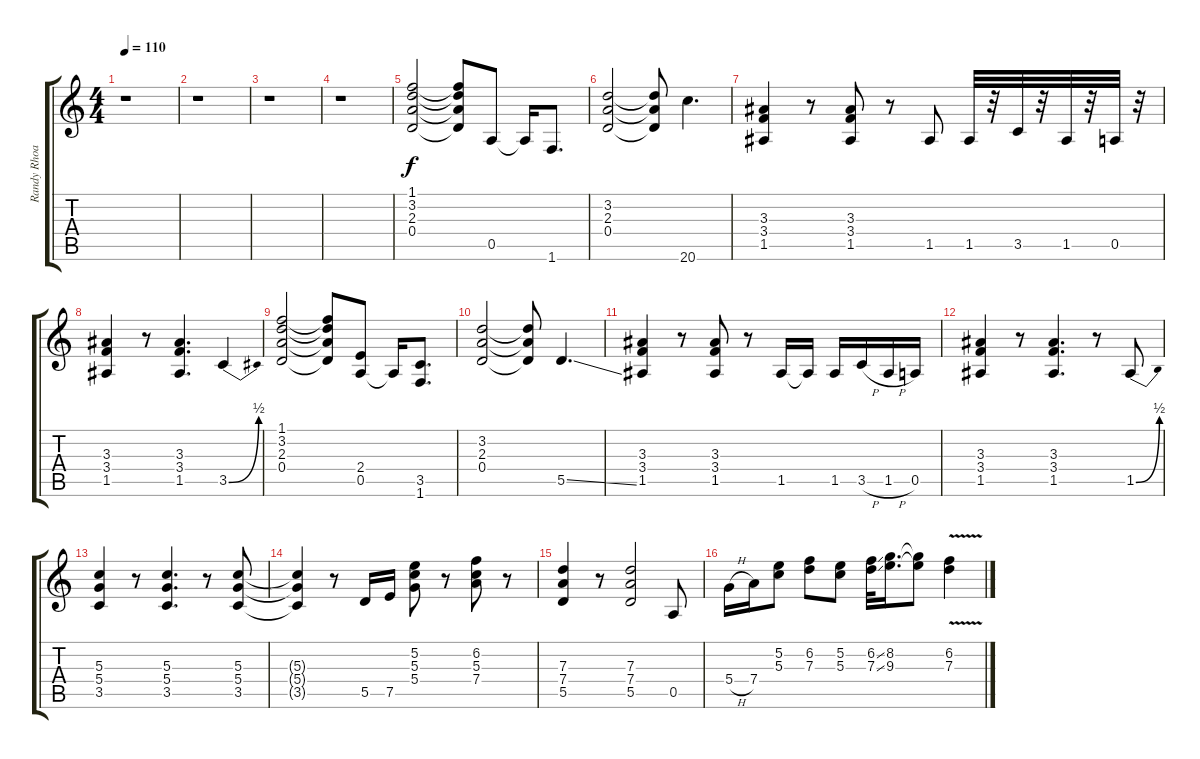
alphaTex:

\track ("Randy Rhoads (Base)" "Randy Rhoa") {instrument overdrivenguitar}
\staff {score tabs}
\tuning (E4 B3 G3 D3 A2 E2) {hide}
\ts (4 4)
\tempo 110
\clef g2
\ks c
r.1{dy f} |
r.1 |
r.1 |
r.1 |
(1.1 3.2 2.3 0.4).2 (1.1{t} 3.2{t} 2.3{t} 0.4{t}).8 0.5.8 0.5{t}.16 1.6.8{d} |
(3.2 2.3 0.4).2 (3.2{t} 2.3{t} 0.4{t}).8 20.6.4{d} |
(3.3 3.4 1.5).4 r.8 (3.3 3.4 1.5).8 r.8 1.5.8 1.5.32 r.32 3.5.32 r.32 1.5.32 r.32 0.5.32 r.32 |
(3.3 3.4 1.5).4 r.8 (3.3 3.4 1.5).4{d} 3.5{be (bend 0 0 60 2)}.4 |
(1.1 3.2 2.3 0.4).2 (1.1{t} 3.2{t} 2.3{t} 0.4{t}).8 (2.4 0.5).8 0.5{t}.16 (3.5 1.6).8{d} |
(3.2 2.3 0.4).2 (3.2{t} 2.3{t} 0.4{t}).8 5.5{ss}.4{d} |
(3.3 3.4 1.5).4 r.8 (3.3 3.4 1.5).8 r.8 1.5.16 1.5{t}.16 1.5.16 3.5{h}.16 1.5{h}.16 0.5.16 |
(3.3 3.4 1.5).4 r.8 (3.3 3.4 1.5).4{d} r.8 1.5{be (bend 0 0 60 2)}.8 |
(5.3 5.4 3.5).4 r.8 (5.3 5.4 3.5).4{d} r.8 (5.3 5.4 3.5).8 |
(5.3{t} 5.4{t} 3.5{t}).4 r.8 5.5.16 7.5.16 (5.2 5.3 5.4).8 r.8 (6.2 5.3 7.4).8 r.8 |
(7.3 7.4 5.5).4 r.8 (7.3 7.4 5.5).2 0.5.8 |
5.4{h}.16 7.4.16 (5.2 5.3).8 (6.2 7.3).8 (5.2 5.3).8 (6.2{ss} 7.3{ss}).32 (8.2 9.3).16{d} (8.2{t} 9.3{t}).8 (6.2{v} 7.3{v}).4
